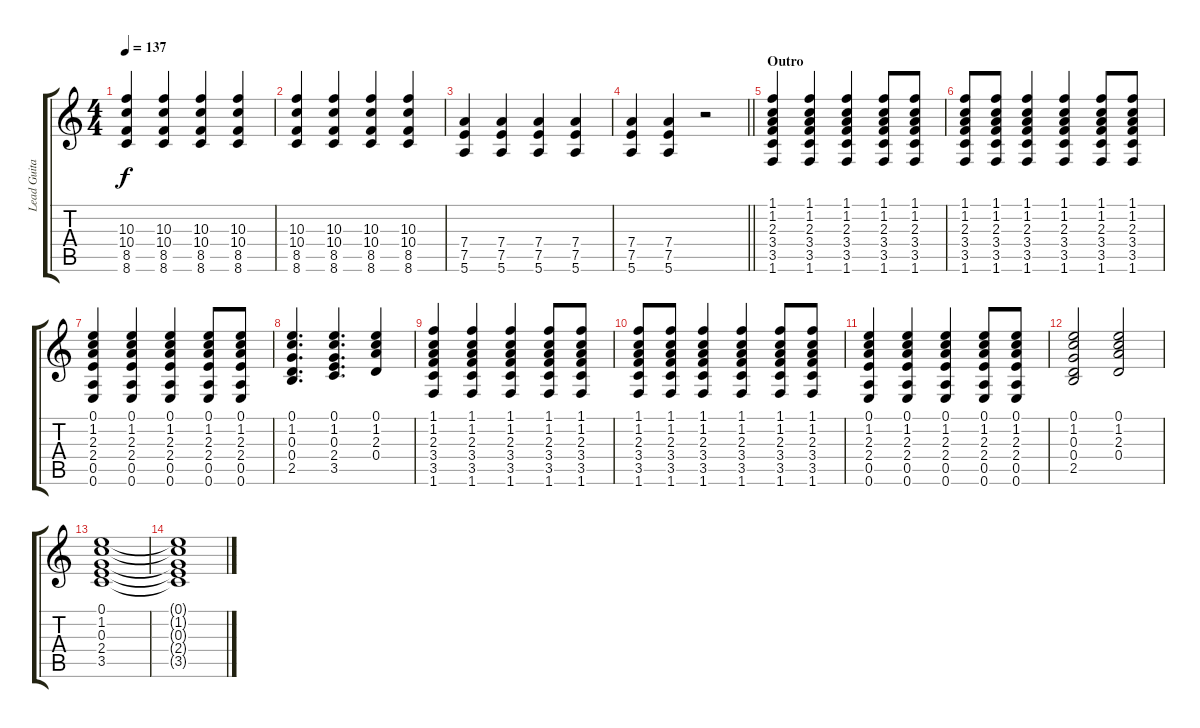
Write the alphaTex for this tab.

\track ("Lead Guitar" "Lead Guita") {instrument acousticguitarsteel}
\staff {score tabs}
\tuning (E4 B3 G3 D3 A2 E2) {hide}
\ts (4 4)
\tempo 137
\clef g2
\ks c
(10.3 10.4 8.5 8.6).4{dy f} (10.3 10.4 8.5 8.6).4 (10.3 10.4 8.5 8.6).4 (10.3 10.4 8.5 8.6).4 |
(10.3 10.4 8.5 8.6).4 (10.3 10.4 8.5 8.6).4 (10.3 10.4 8.5 8.6).4 (10.3 10.4 8.5 8.6).4 |
(7.4 7.5 5.6).4 (7.4 7.5 5.6).4 (7.4 7.5 5.6).4 (7.4 7.5 5.6).4 |
\barLineRight lightlight
(7.4 7.5 5.6).4 (7.4 7.5 5.6).4 r.2 |
\section ("" "Outro")
(1.1 1.2 2.3 3.4 3.5 1.6).4{instrument acousticguitarnylon} (1.1 1.2 2.3 3.4 3.5 1.6).4 (1.1 1.2 2.3 3.4 3.5 1.6).4 (1.1 1.2 2.3 3.4 3.5 1.6).8 (1.1 1.2 2.3 3.4 3.5 1.6).8 |
(1.1 1.2 2.3 3.4 3.5 1.6).8 (1.1 1.2 2.3 3.4 3.5 1.6).8 (1.1 1.2 2.3 3.4 3.5 1.6).4 (1.1 1.2 2.3 3.4 3.5 1.6).4 (1.1 1.2 2.3 3.4 3.5 1.6).8 (1.1 1.2 2.3 3.4 3.5 1.6).8 |
(0.1 1.2 2.3 2.4 0.5 0.6).4 (0.1 1.2 2.3 2.4 0.5 0.6).4 (0.1 1.2 2.3 2.4 0.5 0.6).4 (0.1 1.2 2.3 2.4 0.5 0.6).8 (0.1 1.2 2.3 2.4 0.5 0.6).8 |
(0.1 1.2 0.3 0.4 2.5).4{d} (0.1 1.2 0.3 2.4 3.5).4{d} (0.1 1.2 2.3 0.4).4 |
(1.1 1.2 2.3 3.4 3.5 1.6).4 (1.1 1.2 2.3 3.4 3.5 1.6).4 (1.1 1.2 2.3 3.4 3.5 1.6).4 (1.1 1.2 2.3 3.4 3.5 1.6).8 (1.1 1.2 2.3 3.4 3.5 1.6).8 |
(1.1 1.2 2.3 3.4 3.5 1.6).8 (1.1 1.2 2.3 3.4 3.5 1.6).8 (1.1 1.2 2.3 3.4 3.5 1.6).4 (1.1 1.2 2.3 3.4 3.5 1.6).4 (1.1 1.2 2.3 3.4 3.5 1.6).8 (1.1 1.2 2.3 3.4 3.5 1.6).8 |
(0.1 1.2 2.3 2.4 0.5 0.6).4 (0.1 1.2 2.3 2.4 0.5 0.6).4 (0.1 1.2 2.3 2.4 0.5 0.6).4 (0.1 1.2 2.3 2.4 0.5 0.6).8 (0.1 1.2 2.3 2.4 0.5 0.6).8 |
(0.1 1.2 0.3 0.4 2.5).2 (0.1 1.2 2.3 0.4).2 |
(0.1 1.2 0.3 2.4 3.5).1 |
(0.1{t} 1.2{t} 0.3{t} 2.4{t} 3.5{t}).1
